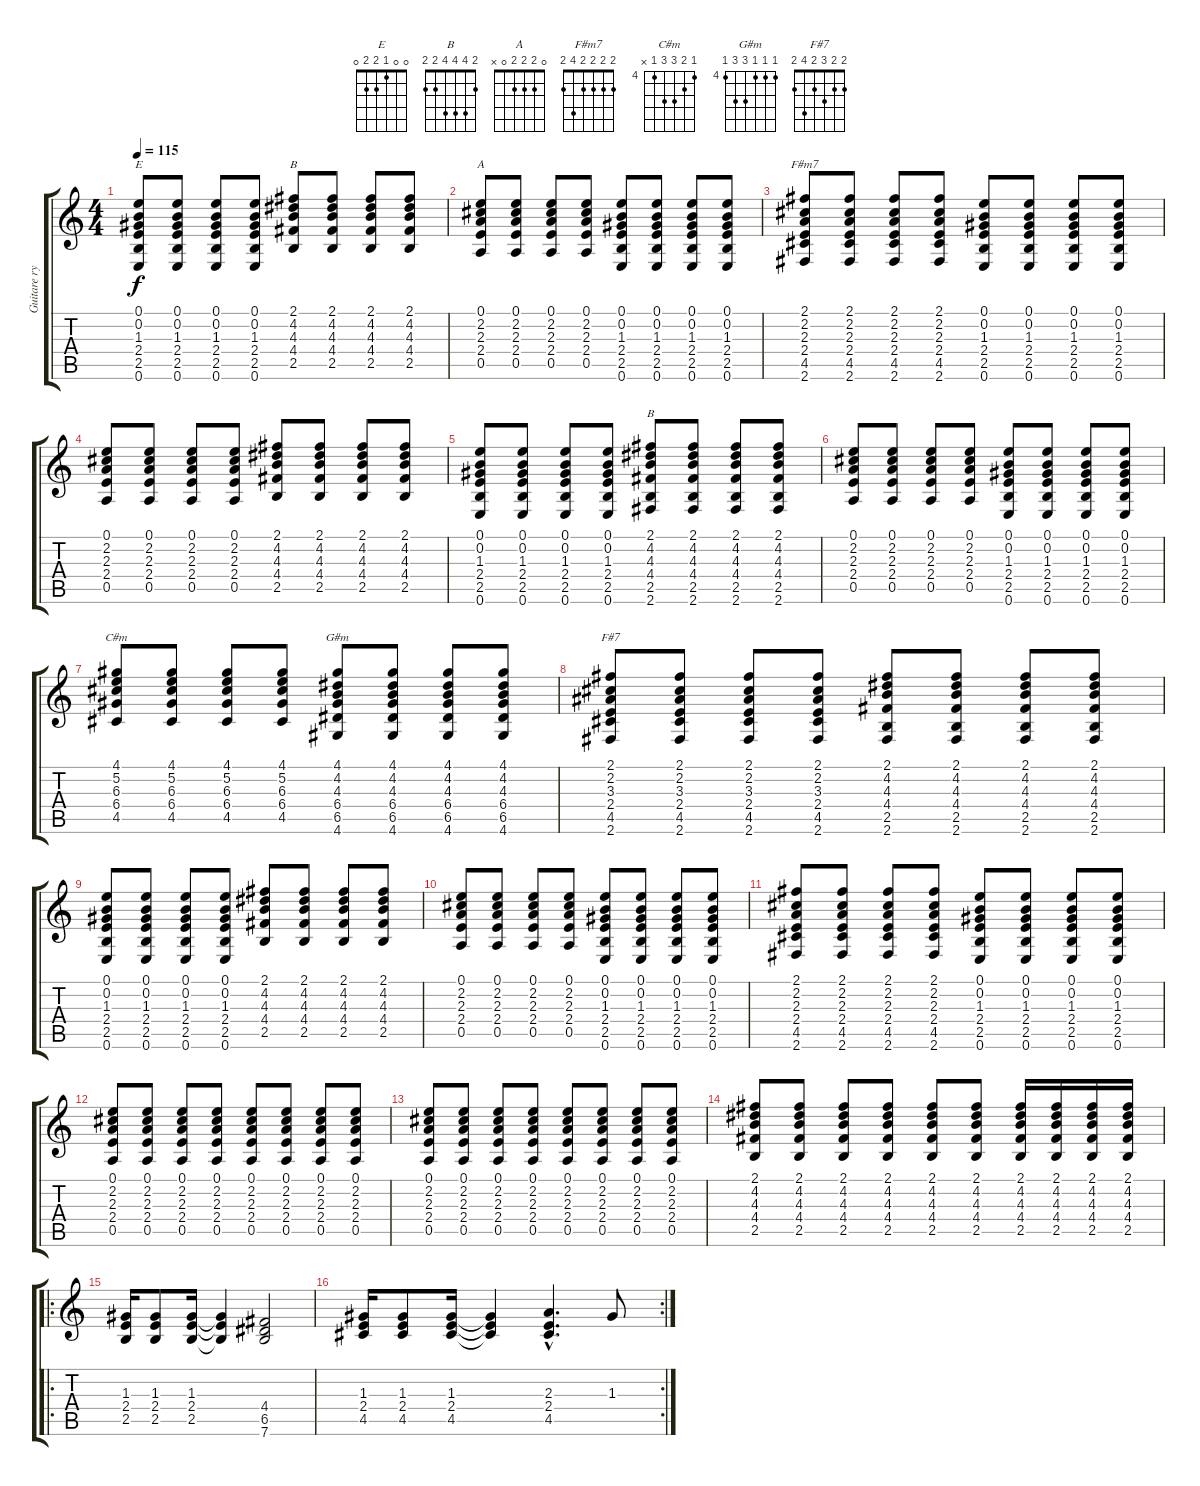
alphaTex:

\track ("Guitare rythmique" "Guitare ry") {instrument acousticguitarnylon}
\staff {score tabs}
\tuning (E4 B3 G3 D3 A2 E2) {hide}
\chord ("E" 0 0 1 2 2 0)
\chord ("B" 2 4 4 4 2 x)
\chord ("A" 0 2 2 2 0 x)
\chord ("F#m7" 2 2 2 2 4 2)
\chord ("B" 2 4 4 4 2 2)
\chord ("C#m" 4 5 6 6 4 x) {firstfret 4}
\chord ("G#m" 4 4 4 6 6 4) {firstfret 4}
\chord ("F#7" 2 2 3 2 4 2)
\ts (4 4)
\tempo 115
\clef g2
\ks c
(0.1 0.2 1.3 2.4 2.5 0.6).8{ch "E" dy f} (0.1 0.2 1.3 2.4 2.5 0.6).8 (0.1 0.2 1.3 2.4 2.5 0.6).8 (0.1 0.2 1.3 2.4 2.5 0.6).8 (2.1 4.2 4.3 4.4 2.5).8{ch "B"} (2.1 4.2 4.3 4.4 2.5).8 (2.1 4.2 4.3 4.4 2.5).8 (2.1 4.2 4.3 4.4 2.5).8 |
(0.1 2.2 2.3 2.4 0.5).8{ch "A"} (0.1 2.2 2.3 2.4 0.5).8 (0.1 2.2 2.3 2.4 0.5).8 (0.1 2.2 2.3 2.4 0.5).8 (0.1 0.2 1.3 2.4 2.5 0.6).8 (0.1 0.2 1.3 2.4 2.5 0.6).8 (0.1 0.2 1.3 2.4 2.5 0.6).8 (0.1 0.2 1.3 2.4 2.5 0.6).8 |
(2.1 2.2 2.3 2.4 4.5 2.6).8{ch "F#m7"} (2.1 2.2 2.3 2.4 4.5 2.6).8 (2.1 2.2 2.3 2.4 4.5 2.6).8 (2.1 2.2 2.3 2.4 4.5 2.6).8 (0.1 0.2 1.3 2.4 2.5 0.6).8 (0.1 0.2 1.3 2.4 2.5 0.6).8 (0.1 0.2 1.3 2.4 2.5 0.6).8 (0.1 0.2 1.3 2.4 2.5 0.6).8 |
(0.1 2.2 2.3 2.4 0.5).8 (0.1 2.2 2.3 2.4 0.5).8 (0.1 2.2 2.3 2.4 0.5).8 (0.1 2.2 2.3 2.4 0.5).8 (2.1 4.2 4.3 4.4 2.5).8 (2.1 4.2 4.3 4.4 2.5).8 (2.1 4.2 4.3 4.4 2.5).8 (2.1 4.2 4.3 4.4 2.5).8 |
(0.1 0.2 1.3 2.4 2.5 0.6).8 (0.1 0.2 1.3 2.4 2.5 0.6).8 (0.1 0.2 1.3 2.4 2.5 0.6).8 (0.1 0.2 1.3 2.4 2.5 0.6).8 (2.1 4.2 4.3 4.4 2.5 2.6).8{ch "B"} (2.1 4.2 4.3 4.4 2.5 2.6).8 (2.1 4.2 4.3 4.4 2.5 2.6).8 (2.1 4.2 4.3 4.4 2.5 2.6).8 |
(0.1 2.2 2.3 2.4 0.5).8 (0.1 2.2 2.3 2.4 0.5).8 (0.1 2.2 2.3 2.4 0.5).8 (0.1 2.2 2.3 2.4 0.5).8 (0.1 0.2 1.3 2.4 2.5 0.6).8 (0.1 0.2 1.3 2.4 2.5 0.6).8 (0.1 0.2 1.3 2.4 2.5 0.6).8 (0.1 0.2 1.3 2.4 2.5 0.6).8 |
(4.1 5.2 6.3 6.4 4.5).8{ch "C#m"} (4.1 5.2 6.3 6.4 4.5).8 (4.1 5.2 6.3 6.4 4.5).8 (4.1 5.2 6.3 6.4 4.5).8 (4.1 4.2 4.3 6.4 6.5 4.6).8{ch "G#m"} (4.1 4.2 4.3 6.4 6.5 4.6).8 (4.1 4.2 4.3 6.4 6.5 4.6).8 (4.1 4.2 4.3 6.4 6.5 4.6).8 |
(2.1 2.2 3.3 2.4 4.5 2.6).8{ch "F#7"} (2.1 2.2 3.3 2.4 4.5 2.6).8 (2.1 2.2 3.3 2.4 4.5 2.6).8 (2.1 2.2 3.3 2.4 4.5 2.6).8 (2.1 4.2 4.3 4.4 2.5 2.6).8 (2.1 4.2 4.3 4.4 2.5 2.6).8 (2.1 4.2 4.3 4.4 2.5 2.6).8 (2.1 4.2 4.3 4.4 2.5 2.6).8 |
(0.1 0.2 1.3 2.4 2.5 0.6).8 (0.1 0.2 1.3 2.4 2.5 0.6).8 (0.1 0.2 1.3 2.4 2.5 0.6).8 (0.1 0.2 1.3 2.4 2.5 0.6).8 (2.1 4.2 4.3 4.4 2.5).8 (2.1 4.2 4.3 4.4 2.5).8 (2.1 4.2 4.3 4.4 2.5).8 (2.1 4.2 4.3 4.4 2.5).8 |
(0.1 2.2 2.3 2.4 0.5).8 (0.1 2.2 2.3 2.4 0.5).8 (0.1 2.2 2.3 2.4 0.5).8 (0.1 2.2 2.3 2.4 0.5).8 (0.1 0.2 1.3 2.4 2.5 0.6).8 (0.1 0.2 1.3 2.4 2.5 0.6).8 (0.1 0.2 1.3 2.4 2.5 0.6).8 (0.1 0.2 1.3 2.4 2.5 0.6).8 |
(2.1 2.2 2.3 2.4 4.5 2.6).8 (2.1 2.2 2.3 2.4 4.5 2.6).8 (2.1 2.2 2.3 2.4 4.5 2.6).8 (2.1 2.2 2.3 2.4 4.5 2.6).8 (0.1 0.2 1.3 2.4 2.5 0.6).8 (0.1 0.2 1.3 2.4 2.5 0.6).8 (0.1 0.2 1.3 2.4 2.5 0.6).8 (0.1 0.2 1.3 2.4 2.5 0.6).8 |
(0.1 2.2 2.3 2.4 0.5).8 (0.1 2.2 2.3 2.4 0.5).8 (0.1 2.2 2.3 2.4 0.5).8 (0.1 2.2 2.3 2.4 0.5).8 (0.1 2.2 2.3 2.4 0.5).8 (0.1 2.2 2.3 2.4 0.5).8 (0.1 2.2 2.3 2.4 0.5).8 (0.1 2.2 2.3 2.4 0.5).8 |
(0.1 2.2 2.3 2.4 0.5).8 (0.1 2.2 2.3 2.4 0.5).8 (0.1 2.2 2.3 2.4 0.5).8 (0.1 2.2 2.3 2.4 0.5).8 (0.1 2.2 2.3 2.4 0.5).8 (0.1 2.2 2.3 2.4 0.5).8 (0.1 2.2 2.3 2.4 0.5).8 (0.1 2.2 2.3 2.4 0.5).8 |
(2.1 4.2 4.3 4.4 2.5).8 (2.1 4.2 4.3 4.4 2.5).8 (2.1 4.2 4.3 4.4 2.5).8 (2.1 4.2 4.3 4.4 2.5).8 (2.1 4.2 4.3 4.4 2.5).8 (2.1 4.2 4.3 4.4 2.5).8 (2.1 4.2 4.3 4.4 2.5).16 (2.1 4.2 4.3 4.4 2.5).16 (2.1 4.2 4.3 4.4 2.5).16 (2.1 4.2 4.3 4.4 2.5).16 |
\ro
(1.3 2.4 2.5).16 (1.3 2.4 2.5).8 (1.3 2.4 2.5).16 (1.3{t} 2.4{t} 2.5{t}).4 (4.4 6.5 7.6).2 |
\rc 2
(1.3 2.4 4.5).16 (1.3 2.4 4.5).8 (1.3 2.4 4.5).16 (1.3{t} 2.4{t} 4.5{t}).4 (2.3{hac} 2.4{hac} 4.5{hac}).4{d} 1.3.8
